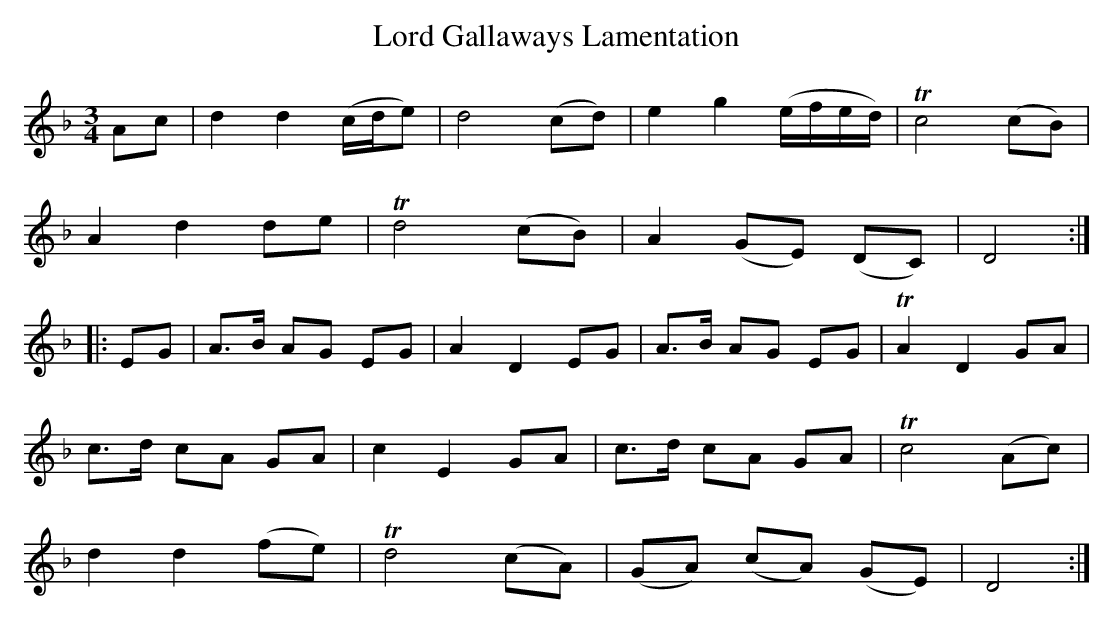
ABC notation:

X:1
T: Lord Gallaways Lamentation
M: 3/4
L: 1/8
K: Dm
Ac |\
d2 d2 (c/d/e) | d4 (cd) | e2 g2 (e/f/e/d/) | Tc4 (cB) |
A2 d2 de | Td4 (cB) | A2 (GE) (DC) | D4 :|
|: EG |\
A>B AG EG | A2 D2 EG | A>B AG EG | TA2 D2 GA |
c>d cA GA | c2 E2 GA | c>d cA GA | Tc4 (Ac) |
d2 d2 (fe) | Td4 (cA) | (GA) (cA) (GE) | D4 :|
